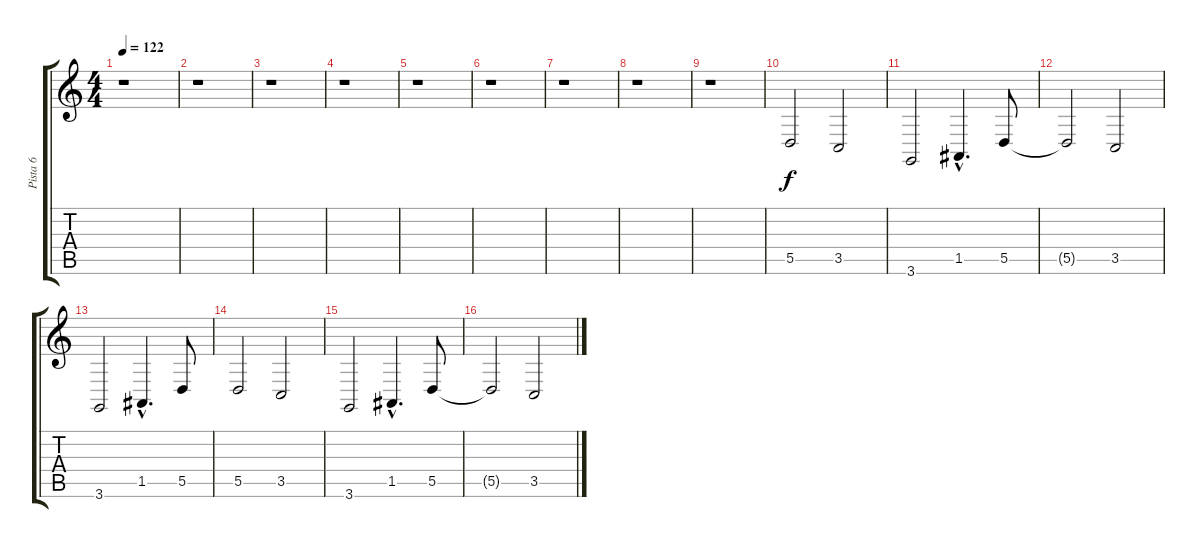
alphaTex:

\track ("Pista 6" "Pista 6") {instrument cello}
\staff {score tabs}
\tuning (E4 B3 G3 D3 A2 E2) {hide}
\ts (4 4)
\tempo 122
\clef g2
\ks c
r.1{dy f} |
r.1 |
r.1 |
r.1 |
r.1 |
r.1 |
r.1 |
r.1 |
r.1 |
5.5.2 3.5.2 |
3.6.2 1.5{hac}.4{d} 5.5.8 |
5.5{t}.2 3.5.2 |
3.6.2 1.5{hac}.4{d} 5.5.8 |
5.5.2 3.5.2 |
3.6.2 1.5{hac}.4{d} 5.5.8 |
5.5{t}.2 3.5.2
